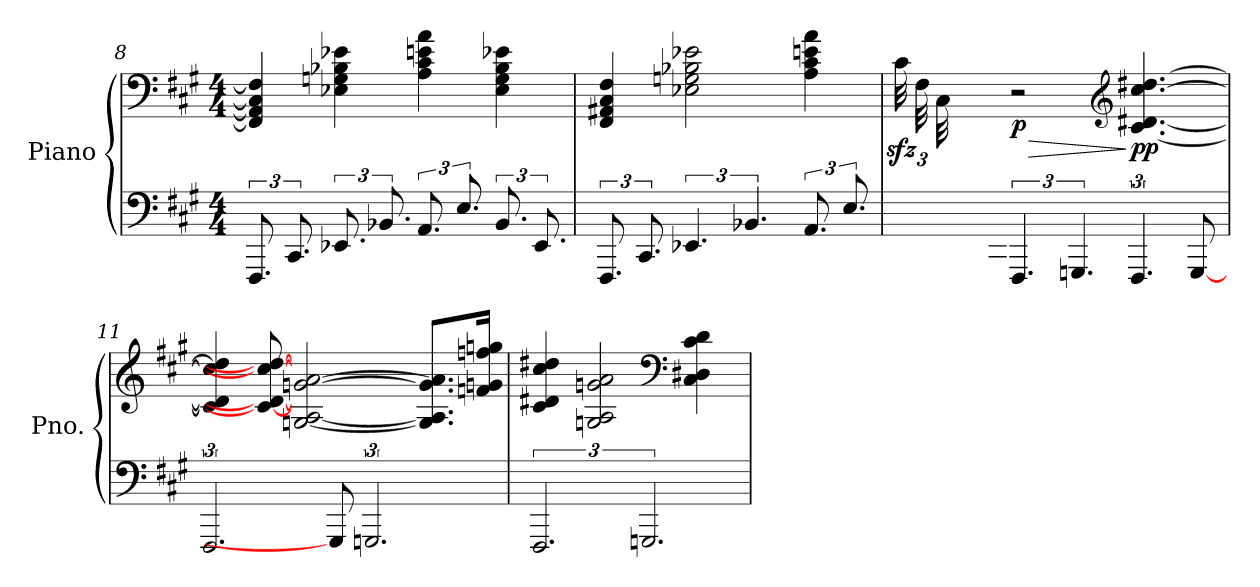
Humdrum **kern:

**kern	**kern	**dynam
*part1	*part1	*part1
*staff2	*staff1	*staff1/2
*I"Piano	*	*
*I'Pno.	*	*
*clefF4	*clefF4	*
*k[f#c#g#]	*k[f#c#g#]	*
*M4/4	*M4/4	*
=8	=8	=8
12.FFF#/	4FF#/] 4AA#/] 4C#/] 4F#/]	.
12.CC#/	.	.
12.EE-X/	4E-X\ 4Gn\ 4B-X\ 4e-X\	.
12.BB-X/	.	.
12.AA/	4A\ 4c#\ 4en\ 4a\	.
12.E/	.	.
12.BB-/	4E-\ 4G\ 4B-\ 4e-X\	.
12.EE-/	.	.
=9	=9	=9
12.FFF#/	4FF#/ 4AA#X/ 4C#/ 4F#/	.
12.CC#/	.	.
6.EE-X/	2E-X\ 2Gn\ 2B-X\ 2e-X\	.
6.BB-X/	.	.
12.AA/	4A\ 4c#\ 4en\ 4a\	.
12.E/	.	.
!!LO:PB:g=z
=10	=10	=10
*^	*	*
*	*	*Xbrackettup	*
16ryy	8ryy	48c#zz<!\LLL	.
.	.	48F#!\	.
.	.	48C#!\	.
48GGn!/	.	16ryy	.
48FF#!/	.	.	.
48CC#!/JJJ	.	.	.
!	!	!	!LO:HP:b
!	!	!	!LO:DY:n=1:b
2..ryy	6.FFF#/	2r	> p
.	6.GGGn/	.	.
*	*	*clefG2	*
!	!	!	!LO:DY:n=2:b
.	6.FFF#/	[4.c#/ [4.d#X/ [4.cc#/ [4.dd#X/	] pp
.	[8GGG/	.	.
*v	*v	*	*
=11	=11	=11
3.FFF#	4c#/] 4d#/] 4cc#/] 4dd#/]	.
.	8c#/_ 8d#/_ 8cc#/_ 8dd#/_	.
.	[2Gn/ [2A/ [2gn/ [2a/	.
8GGG/]	.	.
3.GGGn	.	.
.	8.G/] 8.A/] 8.g/] 8.a/]L	.
.	16fn/ 16gn/ 16ffn/ 16ggn/Jk	.
=12	=12	=12
3.FFF#	4c#/ 4d#X/ 4cc#/ 4dd#X/	.
.	2Gn/ 2A/ 2gn/ 2a/	.
3.GGGn	.	.
*	*clefF4	*
.	4C#\ 4D#X\ 4c#\ 4d#\	.
=	=	=
*-	*-	*-
